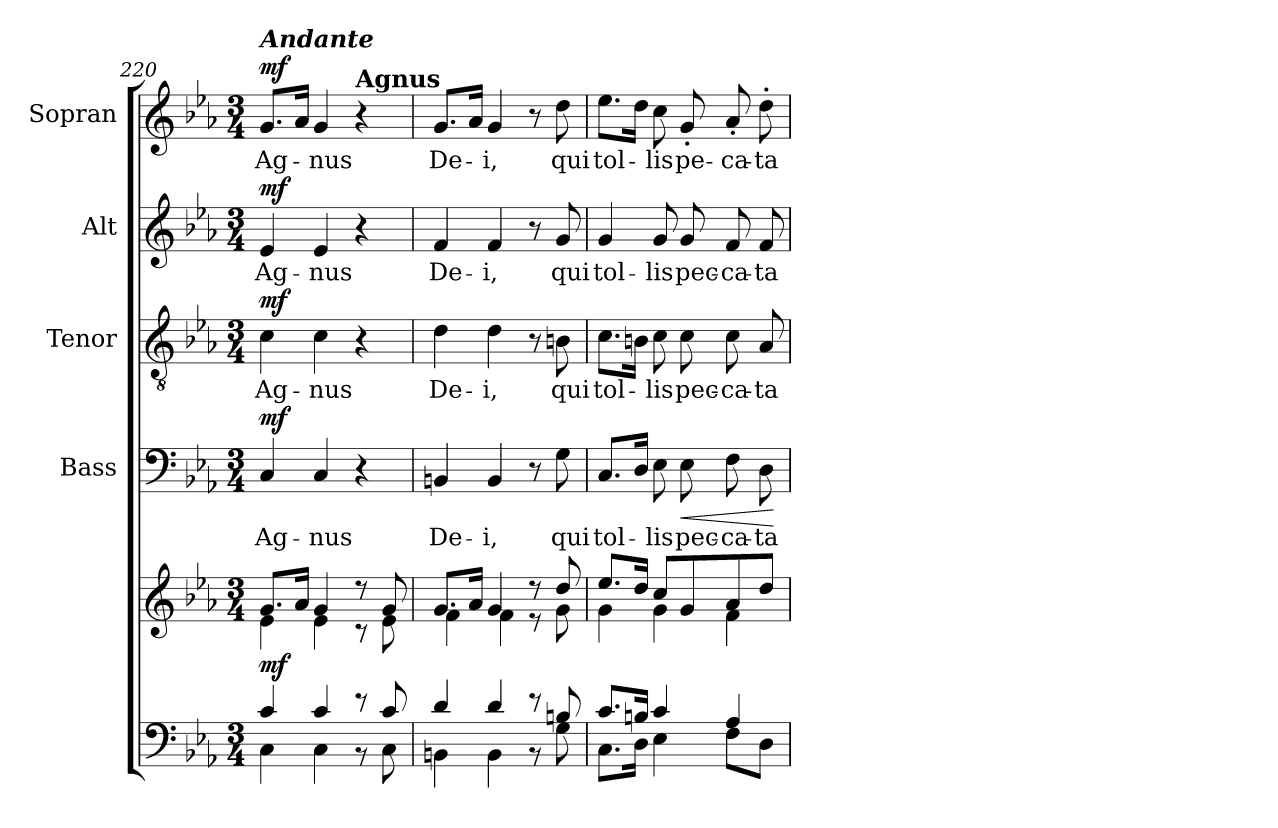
**kern	**kern	**dynam	**kern	**text	**dynam	**kern	**text	**dynam	**kern	**text	**dynam	**kern	**text	**dynam
*part5	*part5	*part5	*part4	*part4	*part4	*part3	*part3	*part3	*part2	*part2	*part2	*part1	*part1	*part1
*staff6	*staff5	*staff5/6	*staff4	*staff4	*staff4	*staff3	*staff3	*staff3	*staff2	*staff2	*staff2	*staff1	*staff1	*staff1
*	*	*	*I"Bass	*	*	*I"Tenor	*	*	*I"Alt	*	*	*I"Sopran	*	*
*	*	*	*I'B.	*	*	*I'T.	*	*	*I'A.	*	*	*I'S.	*	*
!!LO:LB:g=z
*clefF4	*clefG2	*	*clefF4	*	*	*clefGv2	*	*	*clefG2	*	*	*clefG2	*	*
*k[b-e-a-]	*k[b-e-a-]	*	*k[b-e-a-]	*	*	*k[b-e-a-]	*	*	*k[b-e-a-]	*	*	*k[b-e-a-]	*	*
*E-:	*E-:	*	*E-:	*	*	*E-:	*	*	*E-:	*	*	*E-:	*	*
*M3/4	*M3/4	*	*M3/4	*	*	*M3/4	*	*	*M3/4	*	*	*M3/4	*	*
=220	=220	=220	=220	=220	=220	=220	=220	=220	=220	=220	=220	=220	=220	=220
*^	*^	*	*	*	*	*	*	*	*	*	*	*	*	*
!	!	!	!	!	!	!	!	!	!	!	!	!	!	!LO:TX:a:Bi:t=Andante	!	!
!	!	!	!	!LO:DY:b	!	!LO:LY:b	!LO:DY:a	!	!LO:LY:b	!LO:DY:a	!	!LO:LY:b	!LO:DY:a	!	!LO:LY:b	!LO:DY:a
4c/	4C\	8.g/L	4e-\	mf	4C/	Ag-	mf	4c\	Ag-	mf	4e-/	Ag-	mf	8.g/L	Ag-	mf
.	.	16a-/Jk	.	.	.	.	.	.	.	.	.	.	.	16a-/Jk	.	.
!	!	!	!	!	!	!LO:LY:b	!	!	!LO:LY:b	!	!	!LO:LY:b	!	!	!LO:LY:b	!
4c/	4C\	4g/	4e-\	.	4C/	-nus	.	4c\	-nus	.	4e-/	-nus	.	4g/	-nus	.
!	!	!	!	!	!	!	!	!	!	!	!	!	!	!LO:TX:a:B:t=Agnus	!	!
8r	8r	8r	8r	.	4r	.	.	4r	.	.	4r	.	.	4r	.	.
8c/	8C\	8g/	8e-\	.	.	.	.	.	.	.	.	.	.	.	.	.
=221	=221	=221	=221	=221	=221	=221	=221	=221	=221	=221	=221	=221	=221	=221	=221	=221
!	!	!	!	!	!	!LO:LY:b	!	!	!LO:LY:b	!	!	!LO:LY:b	!	!	!LO:LY:b	!
4d/	4BBn\	8.g/L	4f\	.	4BBn/	De-	.	4d\	De-	.	4f/	De-	.	8.g/L	De-	.
.	.	16a-/Jk	.	.	.	.	.	.	.	.	.	.	.	16a-/Jk	.	.
!	!	!	!	!	!	!LO:LY:b	!	!	!LO:LY:b	!	!	!LO:LY:b	!	!	!LO:LY:b	!
4d/	4BB\	4g/	4f\	.	4BB/	-i,	.	4d\	-i,	.	4f/	-i,	.	4g/	-i,	.
8r	8r	8r	8r	.	8r	.	.	8r	.	.	8r	.	.	8r	.	.
!	!	!	!	!	!	!LO:LY:b	!	!	!LO:LY:b	!	!	!LO:LY:b	!	!	!LO:LY:b	!
8Bn/	8G\	8dd/	8g\	.	8G\	qui	.	8Bn\	qui	.	8g/	qui	.	8dd\	qui	.
=222	=222	=222	=222	=222	=222	=222	=222	=222	=222	=222	=222	=222	=222	=222	=222	=222
!	!	!	!	!	!	!LO:LY:b	!	!	!LO:LY:b	!	!	!LO:LY:b	!	!	!LO:LY:b	!
8.c/L	8.C\L	8.ee-/L	4g\	.	8.C/L	tol-	.	8.c\L	tol-	.	4g/	tol-	.	8.ee-\L	tol-	.
16Bn/Jk	16D\Jk	16dd/Jk	.	.	16D/Jk	.	.	16Bn\Jk	.	.	.	.	.	16dd\Jk	.	.
!	!	!	!	!	!	!LO:LY:b	!	!	!LO:LY:b	!	!	!LO:LY:b	!	!	!LO:LY:b	!
4c/	4E-\	8cc/L	4g\	.	8E-\	-lis	.	8c\	-lis	.	8g/	-lis	.	8cc\	-lis	.
!	!	!	!	!	!	!LO:LY:b	!LO:HP:b	!	!LO:LY:b	!	!	!LO:LY:b	!	!	!LO:LY:b	!
.	.	8g/	.	.	8E-\	pec-	<	8c\	pec-	.	8g/	pec-	.	8g'</	pe-	.
!	!	!	!	!	!	!LO:LY:b	!	!	!LO:LY:b	!	!	!LO:LY:b	!	!	!LO:LY:b	!
4A-/	8F\L	8a-/	4f\	.	8F\	-ca-	.	8c\	-ca-	.	8f/	-ca-	.	8a-'</	-ca-	.
!	!	!	!	!	!	!LO:LY:b	!	!	!LO:LY:b	!	!	!LO:LY:b	!	!	!LO:LY:b	!
.	8D\J	8dd/J	.	.	8D\	-ta	.	8A-/	-ta	.	8f/	-ta	.	8dd'>\	-ta	.
*v	*v	*	*	*	*	*	*	*	*	*	*	*	*	*	*	*
*	*v	*v	*	*	*	*	*	*	*	*	*	*	*	*	*
.	.	.	.	.	[	.	.	.	.	.	.	.	.	.
=	=	=	=	=	=	=	=	=	=	=	=	=	=	=
*-	*-	*-	*-	*-	*-	*-	*-	*-	*-	*-	*-	*-	*-	*-
